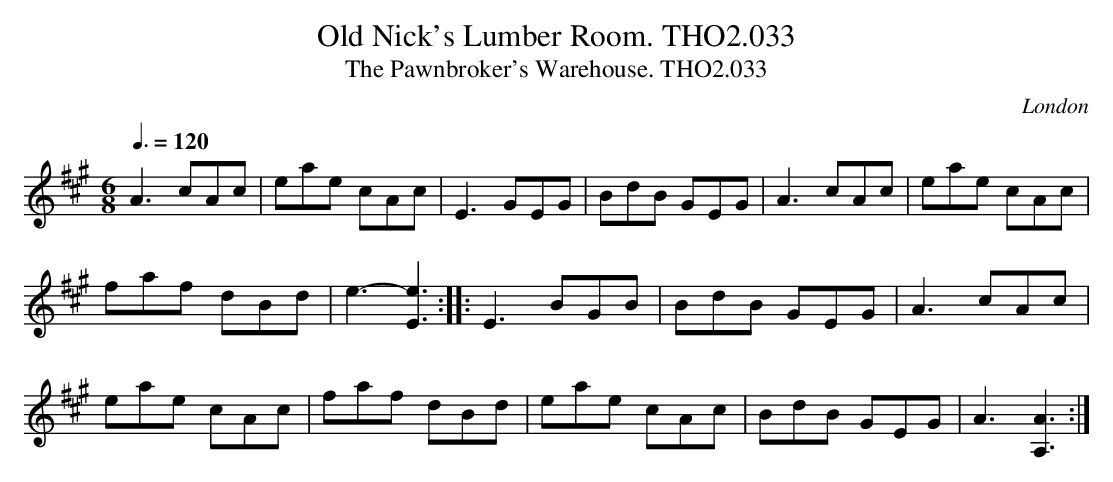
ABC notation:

X:1
T:Old Nick's Lumber Room. THO2.033
O:London
T:Pawnbroker's Warehouse. THO2.033, The
M:6/8
L:1/8
Q:3/8=120
K:A
A3 cAc|eae cAc|E3 GEG|BdB GEG|A3 cAc|eae cAc|
faf dBd|e3- [E3e3]::E3 BGB|BdB GEG|A3 cAc|
eae cAc|faf dBd|eae cAc|BdB GEG|A3 [A,3A3]:|
